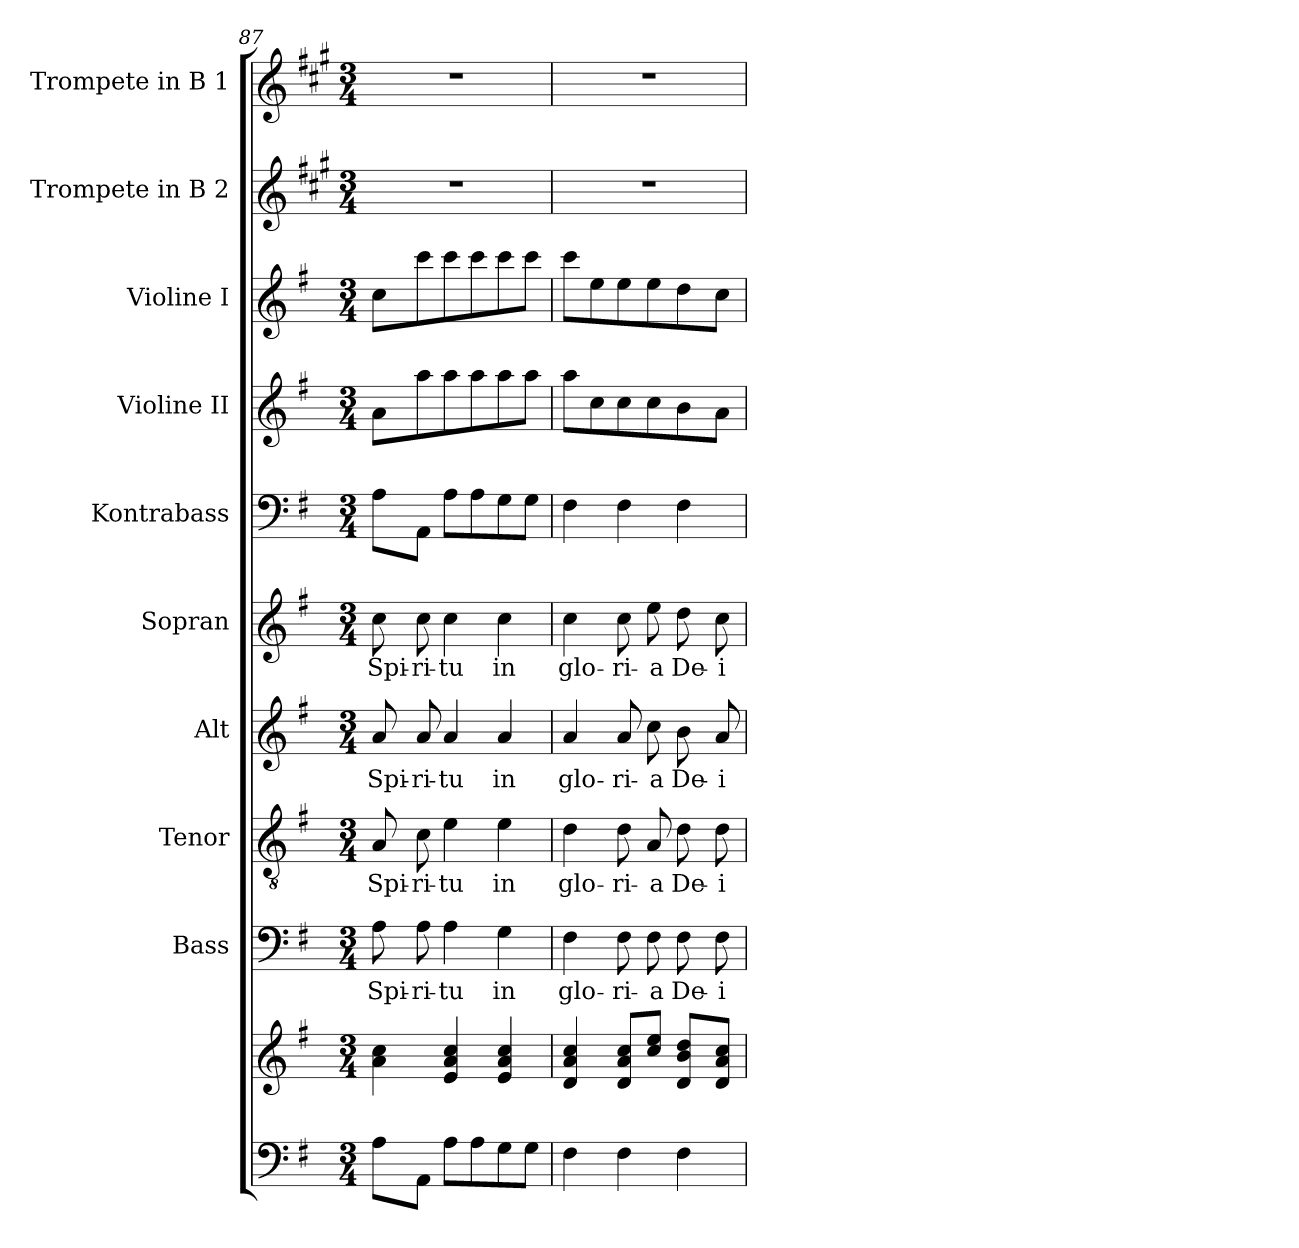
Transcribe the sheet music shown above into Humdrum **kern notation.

**kern	**kern	**kern	**text	**kern	**text	**kern	**text	**kern	**text	**kern	**kern	**kern	**kern	**kern
*part10	*part10	*part9	*part9	*part8	*part8	*part7	*part7	*part6	*part6	*part5	*part4	*part3	*part2	*part1
*staff11	*staff10	*staff9	*staff9	*staff8	*staff8	*staff7	*staff7	*staff6	*staff6	*staff5	*staff4	*staff3	*staff2	*staff1
*	*	*I"Bass	*	*I"Tenor	*	*I"Alt	*	*I"Sopran	*	*I"Kontrabass	*I"Violine II	*I"Violine I	*I"Trompete in B 2	*I"Trompete in B 1
*	*	*I'B.	*	*I'T.	*	*I'A.	*	*I'S.	*	*I'Kb.	*I'Vl. II	*I'Vl. I	*I'Tr. 2	*I'Tr. 1
*clefF4	*clefG2	*clefF4	*	*clefGv2	*	*clefG2	*	*clefG2	*	*clefF4	*clefG2	*clefG2	*clefG2	*clefG2
*	*	*	*	*	*	*	*	*	*	*ITrd7c12	*	*	*ITrd1c2	*ITrd1c2
*k[f#]	*k[f#]	*k[f#]	*	*k[f#]	*	*k[f#]	*	*k[f#]	*	*k[f#]	*k[f#]	*k[f#]	*k[f#]	*k[f#]
*G:	*G:	*G:	*	*G:	*	*G:	*	*G:	*	*G:	*G:	*G:	*G:	*G:
*M3/4	*M3/4	*M3/4	*	*M3/4	*	*M3/4	*	*M3/4	*	*M3/4	*M3/4	*M3/4	*M3/4	*M3/4
=87	=87	=87	=87	=87	=87	=87	=87	=87	=87	=87	=87	=87	=87	=87
!	!	!	!LO:LY:b	!	!LO:LY:b	!	!LO:LY:b	!	!LO:LY:b	!	!	!	!	!
8A\L	4a\ 4cc\	8A\	Spi-	8A/	Spi-	8a/	Spi-	8cc\	Spi-	8AA\L	8a\L	8cc\L	2.r	2.r
!	!	!	!LO:LY:b	!	!LO:LY:b	!	!LO:LY:b	!	!LO:LY:b	!	!	!	!	!
8AA\J	.	8A\	-ri-	8c\	-ri-	8a/	-ri-	8cc\	-ri-	8AAA\J	8aa\	8ccc\	.	.
!	!	!	!LO:LY:b	!	!LO:LY:b	!	!LO:LY:b	!	!LO:LY:b	!	!	!	!	!
8A\L	4e/ 4a/ 4cc/	4A\	-tu	4e\	-tu	4a/	-tu	4cc\	-tu	8AA\L	8aa\	8ccc\	.	.
8A\	.	.	.	.	.	.	.	.	.	8AA\	8aa\	8ccc\	.	.
!	!	!	!LO:LY:b	!	!LO:LY:b	!	!LO:LY:b	!	!LO:LY:b	!	!	!	!	!
8G\	4e/ 4a/ 4cc/	4G\	in	4e\	in	4a/	in	4cc\	in	8GG\	8aa\	8ccc\	.	.
8G\J	.	.	.	.	.	.	.	.	.	8GG\J	8aa\J	8ccc\J	.	.
=88	=88	=88	=88	=88	=88	=88	=88	=88	=88	=88	=88	=88	=88	=88
!	!	!	!LO:LY:b	!	!LO:LY:b	!	!LO:LY:b	!	!LO:LY:b	!	!	!	!	!
4F#\	4d/ 4a/ 4cc/	4F#\	glo-	4d\	glo-	4a/	glo-	4cc\	glo-	4FF#\	8aa\L	8ccc\L	2.r	2.r
.	.	.	.	.	.	.	.	.	.	.	8cc\	8ee\	.	.
!	!	!	!LO:LY:b	!	!LO:LY:b	!	!LO:LY:b	!	!LO:LY:b	!	!	!	!	!
4F#\	8d/ 8a/ 8cc/L	8F#\	-ri-	8d\	-ri-	8a/	-ri-	8cc\	-ri-	4FF#\	8cc\	8ee\	.	.
!	!	!	!LO:LY:b	!	!LO:LY:b	!	!LO:LY:b	!	!LO:LY:b	!	!	!	!	!
.	8cc/ 8ee/J	8F#\	-a	8A/	-a	8cc\	-a	8ee\	-a	.	8cc\	8ee\	.	.
!	!	!	!LO:LY:b	!	!LO:LY:b	!	!LO:LY:b	!	!LO:LY:b	!	!	!	!	!
4F#\	8d/ 8b/ 8dd/L	8F#\	De-	8d\	De-	8b\	De-	8dd\	De-	4FF#\	8b\	8dd\	.	.
!	!	!	!LO:LY:b	!	!LO:LY:b	!	!LO:LY:b	!	!LO:LY:b	!	!	!	!	!
.	8d/ 8a/ 8cc/J	8F#\	-i	8d\	-i	8a/	-i	8cc\	-i	.	8a\J	8cc\J	.	.
=	=	=	=	=	=	=	=	=	=	=	=	=	=	=
*-	*-	*-	*-	*-	*-	*-	*-	*-	*-	*-	*-	*-	*-	*-
